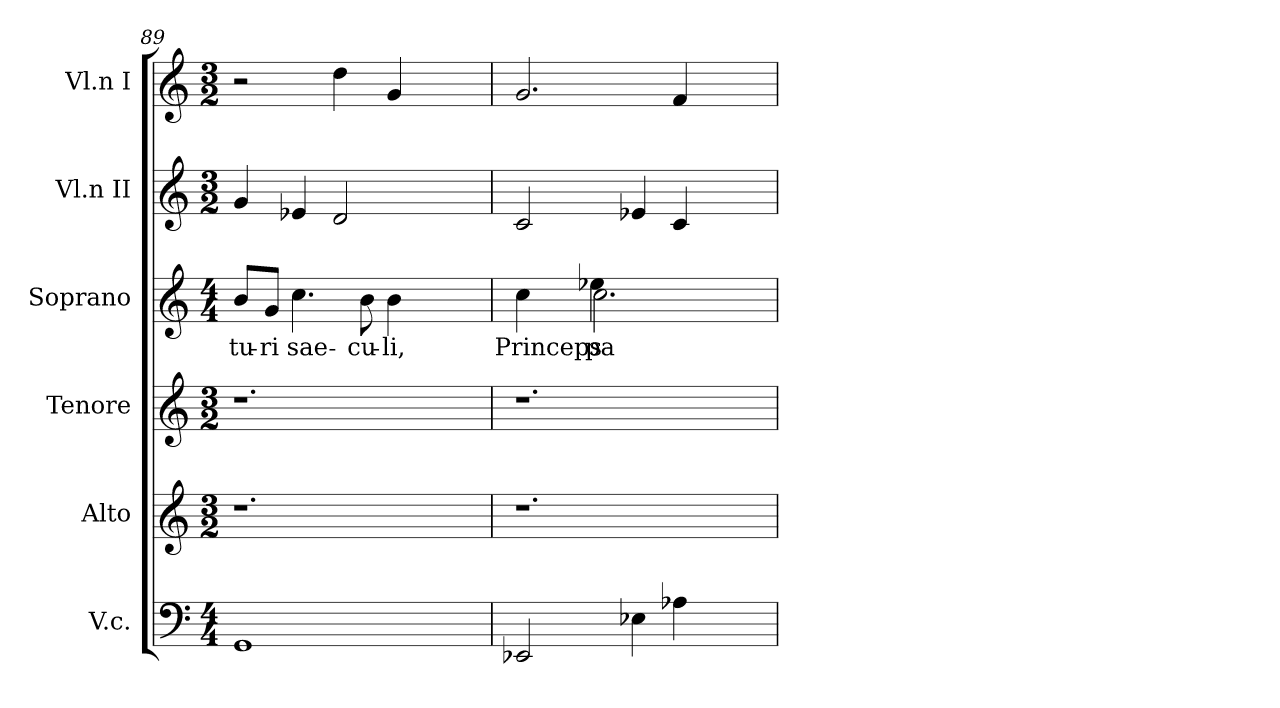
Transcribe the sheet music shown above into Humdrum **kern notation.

**kern	**kern	**kern	**kern	**text	**kern	**kern
*part6	*part5	*part4	*part3	*part3	*part2	*part1
*staff6	*staff5	*staff4	*staff3	*staff3	*staff2	*staff1
*I"V.c.	*I"Alto	*I"Tenore	*I"Soprano	*	*I"Vl.n II	*I"Vl.n I
*I'V.c.	*I'Alto	*I'Tenore	*I'Soprano	*	*I'Vl.n II	*I'Vl.n I
*clefF4	*clefG2	*clefG2	*clefG2	*	*clefG2	*clefG2
*k[]	*k[]	*k[]	*k[]	*	*k[]	*k[]
*C:	*C:	*C:	*C:	*	*C:	*C:
*M4/4	*M3/2	*M3/2	*M4/4	*	*M3/2	*M3/2
=89	=89	=89	=89	=89	=89	=89
!	!	!	!	!LO:LY:b	!	!
1GG	1.r	1.r	8b/L	-tu-	4g/	2r
!	!	!	!	!LO:LY:b	!	!
.	.	.	8g/J	-ri	.	.
!	!	!	!	!LO:LY:b	!	!
.	.	.	4.cc\	sae-	4e-X/	.
.	.	.	.	.	2d/	4dd\
!	!	!	!	!LO:LY:b	!	!
.	.	.	8b\	-cu-	.	.
!	!	!	!	!LO:LY:b	!	!
.	.	.	4b\	-li,	.	4g/
2ryy	.	.	2ryy	.	2ryy	2ryy
=90	=90	=90	=90	=90	=90	=90
!	!	!	!	!LO:LY:b	!	!
*	*	*	*^	*	*	*
2EE-X/	1.r	1.r	4cc\	4ryy	Princeps	2c/	2.g/
!	!	!	!	!	!LO:LY:b	!	!
.	.	.	4ee-X\	2.cc\	pa-	.	.
4E-X\	.	.	2ryy	.	.	4e-X/	.
4A-X\	.	.	.	.	.	4c/	4f/
2ryy	.	.	2ryy	2ryy	.	2ryy	2ryy
*	*	*	*v	*v	*	*	*
=	=	=	=	=	=	=
*-	*-	*-	*-	*-	*-	*-
